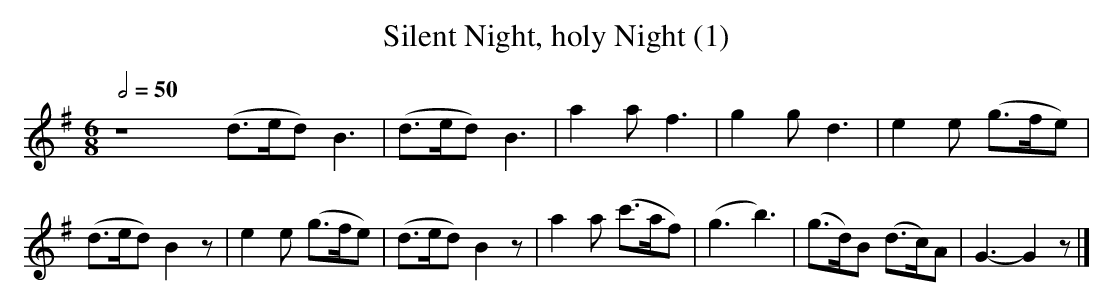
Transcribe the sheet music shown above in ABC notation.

X:1
T:Silent Night, holy Night (1)
M:6/8
L:1/4
Q:1/2=50
K:G
 z4(d3/4e/4d/2) B3/2 | (d3/4e/4d/2) B3/2 | aa/2f3/2 | gg/2d3/2 | ee/2  (g3/4f/4e/2) |
 (d3/4e/4d/2) B z/2 | ee/2 (g3/4f/4e/2) | (d3/4e/4d/2) B z/2 | a a/2 (c'3/4a/4f/2) | (g3/2b3/2) | (g3/4d/4)B/2 (d3/4c/4)A/2 | G3/2-G z/2 |]
